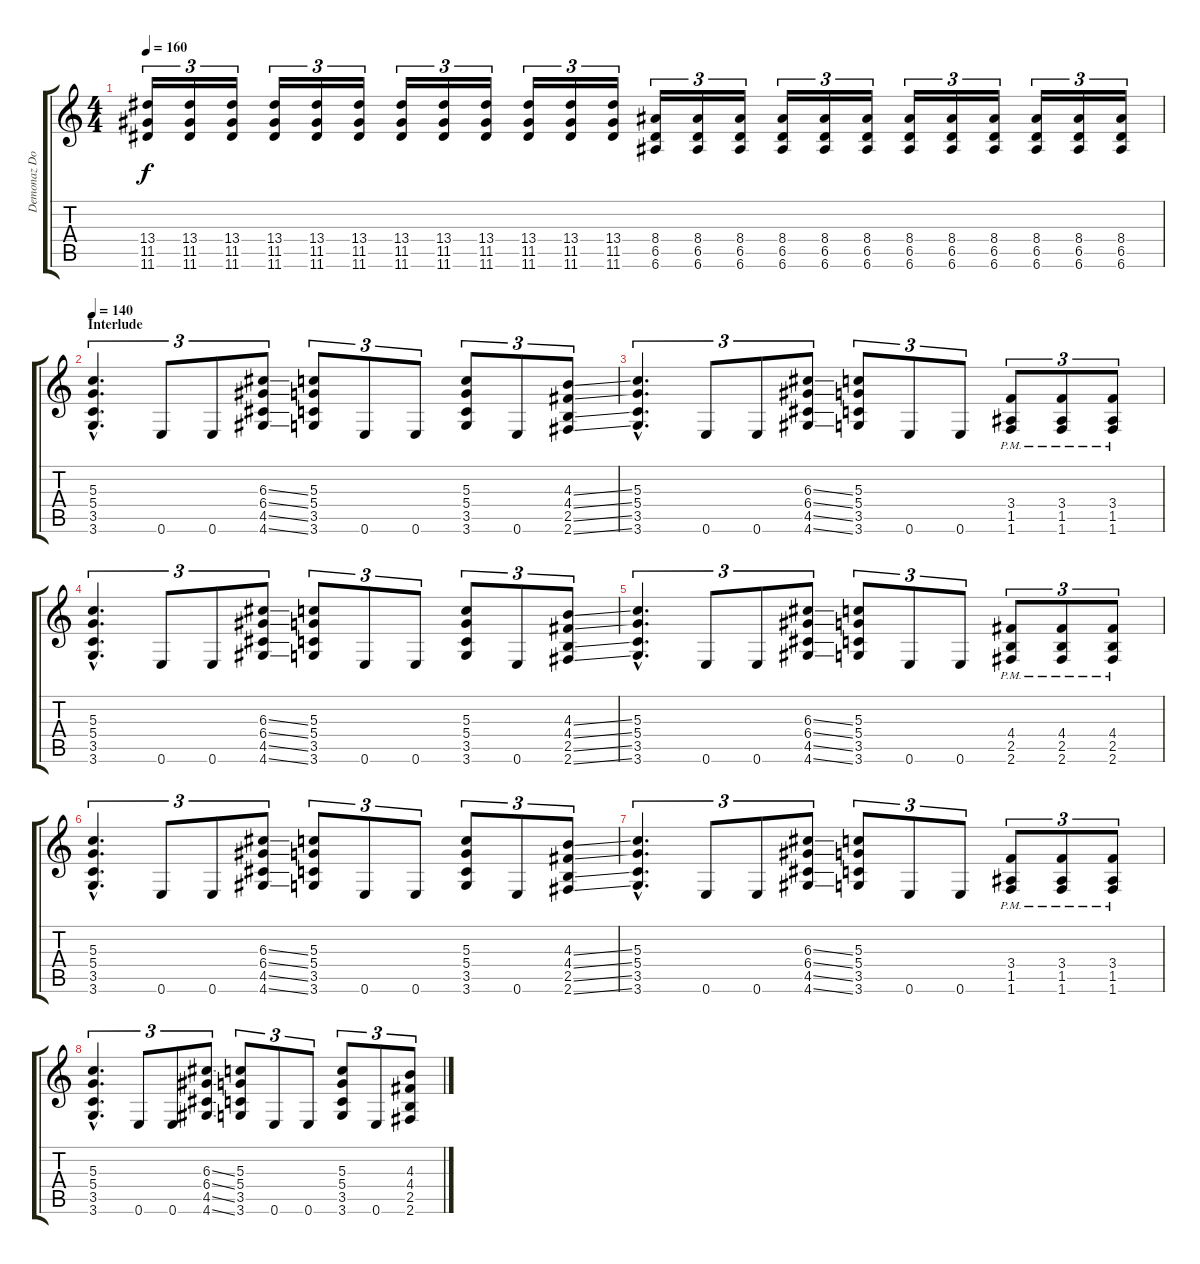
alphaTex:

\track ("Demonaz Doom Occulta" "Demonaz Do") {instrument distortionguitar}
\staff {score tabs}
\tuning (E4 B3 G3 D3 A2 E2) {hide}
\ts (4 4)
\tempo 160
\clef g2
\ks c
(13.4 11.5 11.6).16{tu (3 2) dy f} (13.4 11.5 11.6).16{tu (3 2)} (13.4 11.5 11.6).16{tu (3 2)} (13.4 11.5 11.6).16{tu (3 2)} (13.4 11.5 11.6).16{tu (3 2)} (13.4 11.5 11.6).16{tu (3 2)} (13.4 11.5 11.6).16{tu (3 2)} (13.4 11.5 11.6).16{tu (3 2)} (13.4 11.5 11.6).16{tu (3 2)} (13.4 11.5 11.6).16{tu (3 2)} (13.4 11.5 11.6).16{tu (3 2)} (13.4 11.5 11.6).16{tu (3 2)} (8.4 6.5 6.6).16{tu (3 2)} (8.4 6.5 6.6).16{tu (3 2)} (8.4 6.5 6.6).16{tu (3 2)} (8.4 6.5 6.6).16{tu (3 2)} (8.4 6.5 6.6).16{tu (3 2)} (8.4 6.5 6.6).16{tu (3 2)} (8.4 6.5 6.6).16{tu (3 2)} (8.4 6.5 6.6).16{tu (3 2)} (8.4 6.5 6.6).16{tu (3 2)} (8.4 6.5 6.6).16{tu (3 2)} (8.4 6.5 6.6).16{tu (3 2)} (8.4 6.5 6.6).16{tu (3 2)} |
\section ("" "Interlude")
\tempo 140
(5.3{hac} 5.4{hac} 3.5{hac} 3.6{hac}).4{d tu (3 2)} 0.6.8{tu (3 2)} 0.6.8{tu (3 2)} (6.3{ss} 6.4{ss} 4.5{ss} 4.6{ss}).8{tu (3 2)} (5.3 5.4 3.5 3.6).8{tu (3 2)} 0.6.8{tu (3 2)} 0.6.8{tu (3 2)} (5.3 5.4 3.5 3.6).8{tu (3 2)} 0.6.8{tu (3 2)} (4.3{ss} 4.4{ss} 2.5{ss} 2.6{ss}).8{tu (3 2)} |
(5.3{hac} 5.4{hac} 3.5{hac} 3.6{hac}).4{d tu (3 2)} 0.6.8{tu (3 2)} 0.6.8{tu (3 2)} (6.3{ss} 6.4{ss} 4.5{ss} 4.6{ss}).8{tu (3 2)} (5.3 5.4 3.5 3.6).8{tu (3 2)} 0.6.8{tu (3 2)} 0.6.8{tu (3 2)} (3.4 1.5{pm} 1.6{pm}).8{tu (3 2)} (3.4{pm} 1.5{pm} 1.6{pm}).8{tu (3 2)} (3.4{pm} 1.5{pm} 1.6{pm}).8{tu (3 2)} |
(5.3{hac} 5.4{hac} 3.5{hac} 3.6{hac}).4{d tu (3 2)} 0.6.8{tu (3 2)} 0.6.8{tu (3 2)} (6.3{ss} 6.4{ss} 4.5{ss} 4.6{ss}).8{tu (3 2)} (5.3 5.4 3.5 3.6).8{tu (3 2)} 0.6.8{tu (3 2)} 0.6.8{tu (3 2)} (5.3 5.4 3.5 3.6).8{tu (3 2)} 0.6.8{tu (3 2)} (4.3{ss} 4.4{ss} 2.5{ss} 2.6{ss}).8{tu (3 2)} |
(5.3{hac} 5.4{hac} 3.5{hac} 3.6{hac}).4{d tu (3 2)} 0.6.8{tu (3 2)} 0.6.8{tu (3 2)} (6.3{ss} 6.4{ss} 4.5{ss} 4.6{ss}).8{tu (3 2)} (5.3 5.4 3.5 3.6).8{tu (3 2)} 0.6.8{tu (3 2)} 0.6.8{tu (3 2)} (4.4{pm} 2.5{pm} 2.6{pm}).8{tu (3 2)} (4.4{pm} 2.5{pm} 2.6{pm}).8{tu (3 2)} (4.4{pm} 2.5{pm} 2.6{pm}).8{tu (3 2)} |
(5.3{hac} 5.4{hac} 3.5{hac} 3.6{hac}).4{d tu (3 2)} 0.6.8{tu (3 2)} 0.6.8{tu (3 2)} (6.3{ss} 6.4{ss} 4.5{ss} 4.6{ss}).8{tu (3 2)} (5.3 5.4 3.5 3.6).8{tu (3 2)} 0.6.8{tu (3 2)} 0.6.8{tu (3 2)} (5.3 5.4 3.5 3.6).8{tu (3 2)} 0.6.8{tu (3 2)} (4.3{ss} 4.4{ss} 2.5{ss} 2.6{ss}).8{tu (3 2)} |
(5.3{hac} 5.4{hac} 3.5{hac} 3.6{hac}).4{d tu (3 2)} 0.6.8{tu (3 2)} 0.6.8{tu (3 2)} (6.3{ss} 6.4{ss} 4.5{ss} 4.6{ss}).8{tu (3 2)} (5.3 5.4 3.5 3.6).8{tu (3 2)} 0.6.8{tu (3 2)} 0.6.8{tu (3 2)} (3.4 1.5{pm} 1.6{pm}).8{tu (3 2)} (3.4{pm} 1.5{pm} 1.6{pm}).8{tu (3 2)} (3.4{pm} 1.5{pm} 1.6{pm}).8{tu (3 2)} |
(5.3{hac} 5.4{hac} 3.5{hac} 3.6{hac}).4{d tu (3 2)} 0.6.8{tu (3 2)} 0.6.8{tu (3 2)} (6.3{ss} 6.4{ss} 4.5{ss} 4.6{ss}).8{tu (3 2)} (5.3 5.4 3.5 3.6).8{tu (3 2)} 0.6.8{tu (3 2)} 0.6.8{tu (3 2)} (5.3 5.4 3.5 3.6).8{tu (3 2)} 0.6.8{tu (3 2)} (4.3{ss} 4.4{ss} 2.5{ss} 2.6{ss}).8{tu (3 2)}
